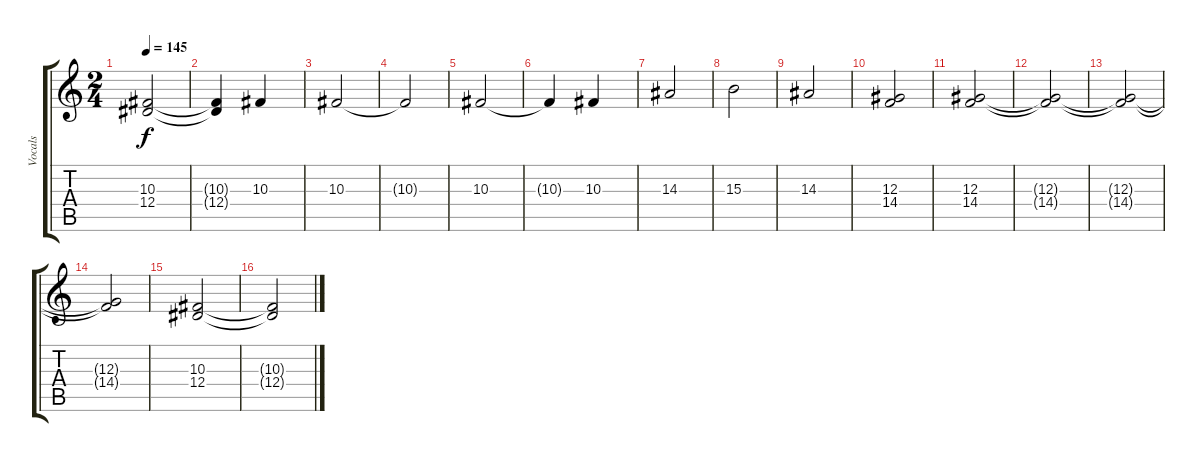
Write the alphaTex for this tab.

\track ("Vocals" "Vocals") {instrument pad7halo}
\staff {score tabs}
\tuning (F4 C4 Ab3 Eb3 Bb2 Eb2) {hide}
\ts (2 4)
\tempo 145
\clef g2
\ks c
(10.3{t} 12.4{t}).2{dy f} |
(10.3{t} 12.4{t}).4 10.3.4 |
10.3.2 |
10.3{t}.2 |
10.3.2 |
10.3{t}.4 10.3.4 |
14.3.2 |
15.3.2 |
14.3.2 |
(12.3 14.4).2 |
(12.3 14.4).2 |
(12.3{t} 14.4{t}).2 |
(12.3{t} 14.4{t}).2 |
(12.3{t} 14.4{t}).2 |
(10.3 12.4).2 |
(10.3{t} 12.4{t}).2
